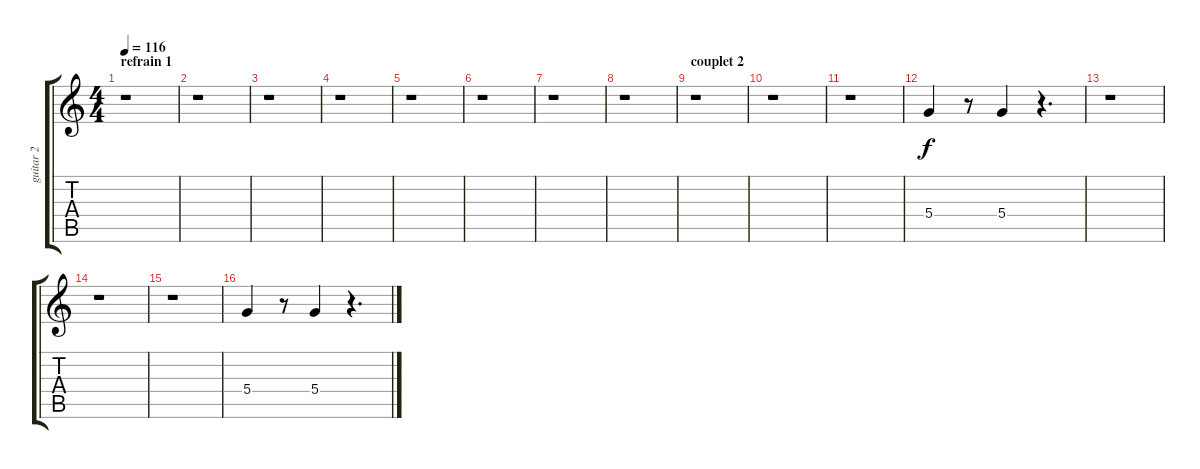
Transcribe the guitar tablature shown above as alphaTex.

\track ("guitar 2" "guitar 2") {instrument overdrivenguitar}
\staff {score tabs}
\tuning (E4 B3 G3 D3 A2 E2) {hide}
\ts (4 4)
\section ("" "refrain 1")
\tempo 116
\clef g2
\ks c
r.1{dy f} |
r.1 |
r.1 |
r.1 |
r.1 |
r.1 |
r.1 |
r.1 |
\section ("" "couplet 2")
r.1 |
r.1 |
r.1 |
5.4.4 r.8 5.4.4 r.4{d} |
r.1 |
r.1 |
r.1 |
5.4.4 r.8 5.4.4 r.4{d}
